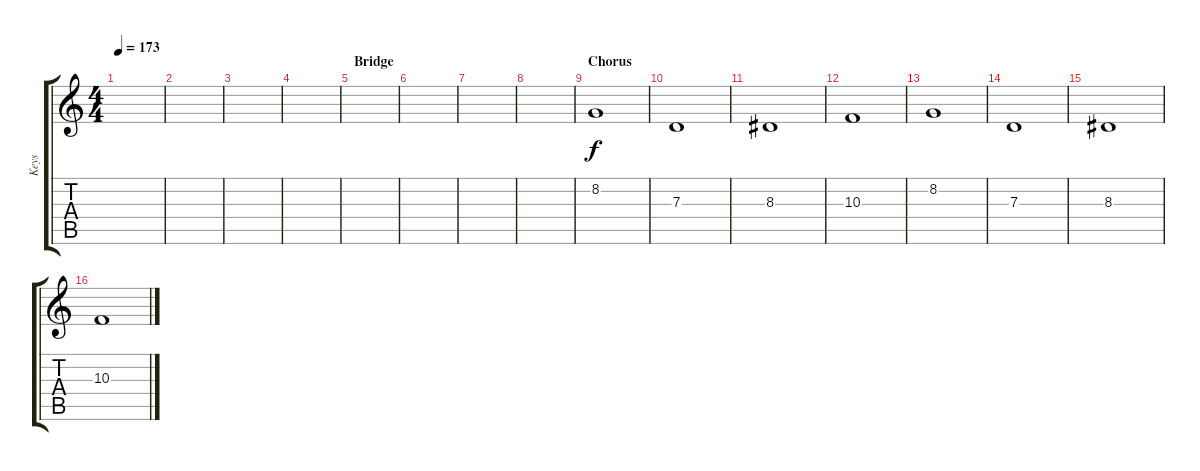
\track ("Keys" "Keys") {instrument stringensemble1}
\staff {score tabs}
\tuning (E4 B3 G3 D3 A2 E2) {hide}
\ts (4 4)
\tempo 173
\clef g2
\ks c
|
|
|
|
\section ("" "Bridge")
|
|
|
|
\section ("" "Chorus")
8.2.1{instrument stringensemble1} |
7.3.1 |
8.3.1 |
10.3.1 |
8.2.1 |
7.3.1 |
8.3.1 |
10.3.1
